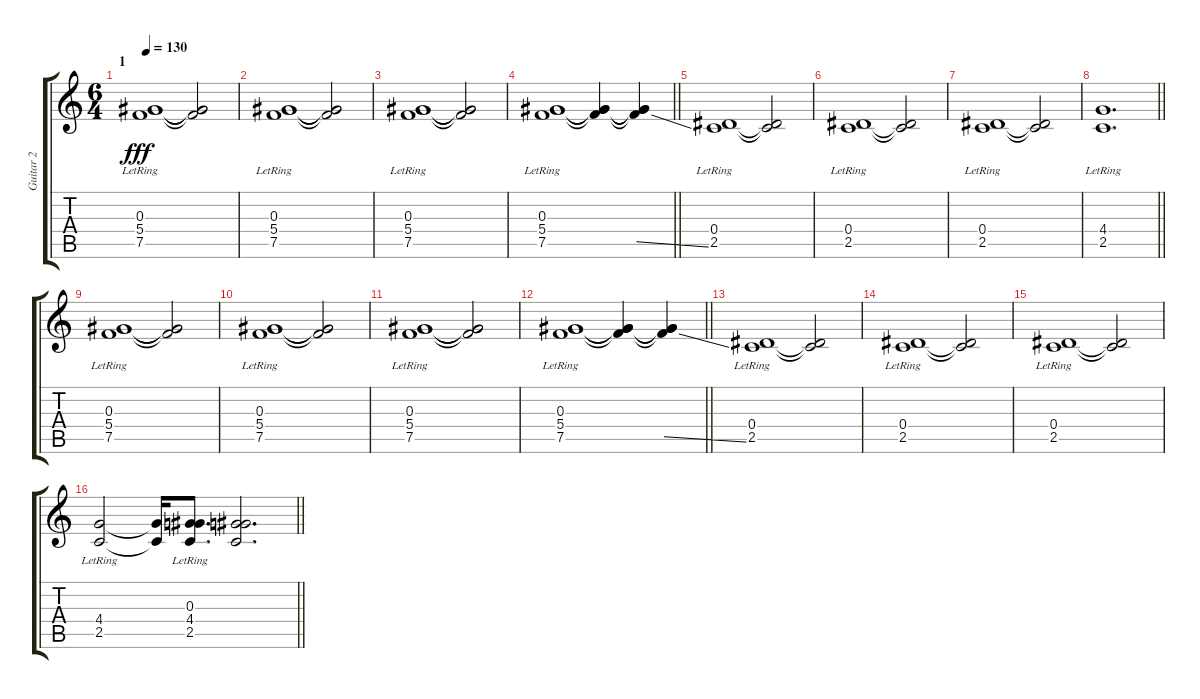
\track ("Guitar 2" "Guitar 2") {instrument overdrivenguitar}
\staff {score tabs}
\tuning (F4 C4 Ab3 Eb3 Bb2 F2) {hide}
\ts (6 4)
\section ("" "1")
\tempo 130
\clef g2
\ks c
(0.3{lr} 5.4{lr} 7.5{lr}).1{dy fff instrument overdrivenguitar} (0.3{t} 5.4{t} 7.5{t}).2 |
(0.3{lr} 5.4{lr} 7.5{lr}).1 (0.3{t} 5.4{t} 7.5{t}).2 |
(0.3{lr} 5.4{lr} 7.5{lr}).1 (0.3{t} 5.4{t} 7.5{t}).2 |
\barLineRight lightlight
(0.3{lr} 5.4{lr} 7.5{lr}).1 (0.3{t} 5.4{t} 7.5{t}).4 (0.3{t} 5.4{t} 7.5{ss t}).4 |
(0.4{lr} 2.5{lr}).1 (0.4{t} 2.5{t}).2 |
(0.4{lr} 2.5{lr}).1 (0.4{t} 2.5{t}).2 |
(0.4{lr} 2.5{lr}).1 (0.4{t} 2.5{t}).2 |
\barLineRight lightlight
(4.4{lr} 2.5{lr}).1{d} |
(0.3{lr} 5.4{lr} 7.5{lr}).1 (0.3{t} 5.4{t} 7.5{t}).2 |
(0.3{lr} 5.4{lr} 7.5{lr}).1 (0.3{t} 5.4{t} 7.5{t}).2 |
(0.3{lr} 5.4{lr} 7.5{lr}).1 (0.3{t} 5.4{t} 7.5{t}).2 |
\barLineRight lightlight
(0.3{lr} 5.4{lr} 7.5{lr}).1 (0.3{t} 5.4{t} 7.5{t}).4 (0.3{t} 5.4{t} 7.5{ss t}).4 |
(0.4{lr} 2.5{lr}).1 (0.4{t} 2.5{t}).2 |
(0.4{lr} 2.5{lr}).1 (0.4{t} 2.5{t}).2 |
(0.4{lr} 2.5{lr}).1 (0.4{t} 2.5{t}).2 |
\barLineRight lightlight
(4.4{lr} 2.5{lr}).2 (4.4{t} 2.5{t}).16 (0.3{lr} 4.4{lr} 2.5{lr}).8{d} (0.3{t} 4.4{t} 2.5{t}).2{d}
